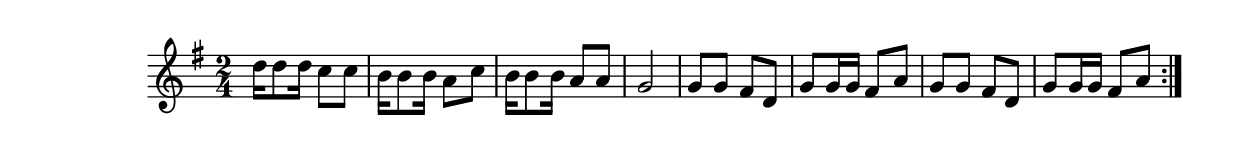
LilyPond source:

\version "2.19.49"
%{\header {
  title = "Musieu Bainjo (Louisiana)"
  composer = "anonymous"
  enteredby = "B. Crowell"
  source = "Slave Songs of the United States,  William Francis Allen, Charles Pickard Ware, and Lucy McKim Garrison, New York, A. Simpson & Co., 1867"
}%}
\score{{\key g \major
\time 2/4
%{\tempo 8=110
%}\relative d'' {
  d16 d8 d16 c8 c | b16 b8 b16 a8 c | b16 b8 b16 a8 a | g2 |
  g8 g fis d | g g16 g fis8 a |
  g8 g fis d | g g16 g fis8 a 
  \bar ":|."
}

}}